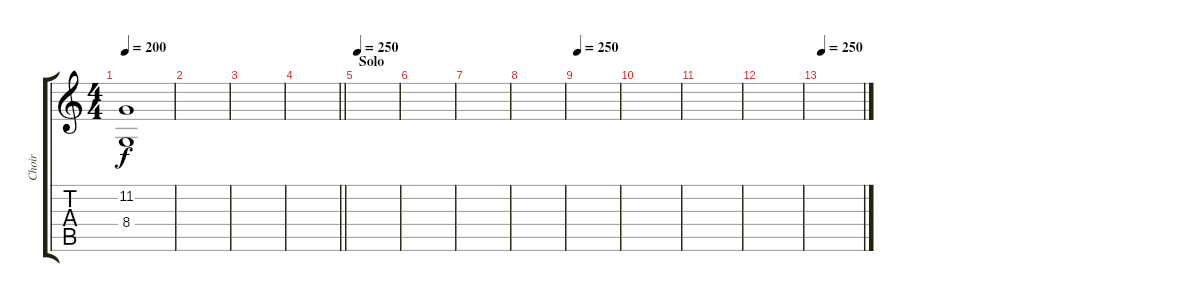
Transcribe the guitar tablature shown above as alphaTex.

\track ("Choir" "Choir") {instrument choiraahs}
\staff {score tabs}
\tuning (Db4 Ab3 E3 B2 Gb2 Db2) {hide}
\ts (4 4)
\tempo 200
\clef g2
\ks c
(11.2{t} 8.4{t}).1{dy f} |
|
|
\barLineRight lightlight
|
\section ("" "Solo")
\tempo 250
|
|
|
|
\tempo 250
|
|
|
|
\tempo 250
